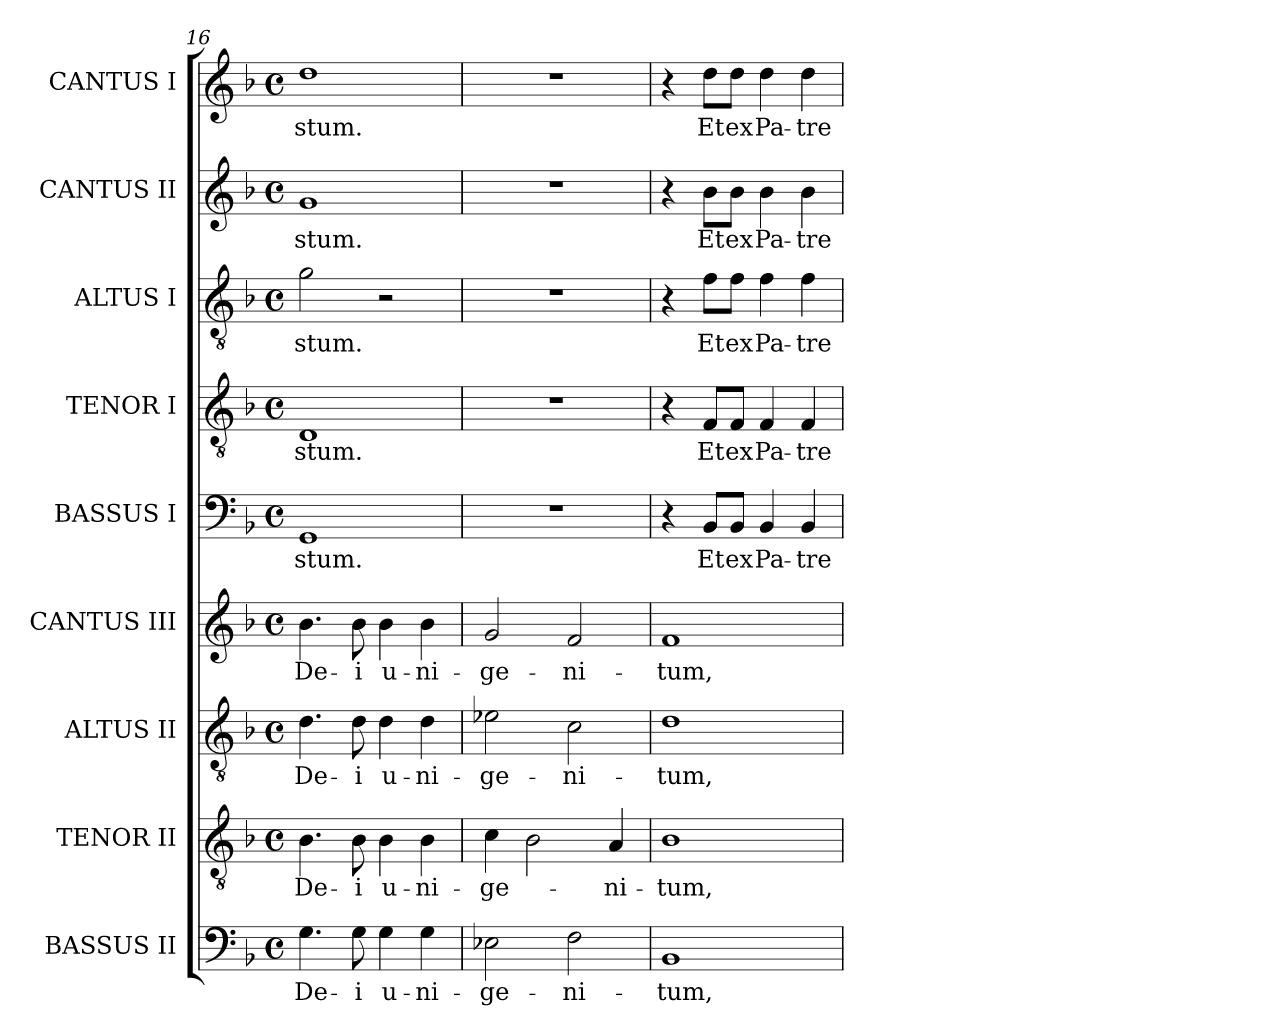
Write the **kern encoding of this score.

**kern	**text	**kern	**text	**kern	**text	**kern	**text	**kern	**text	**kern	**text	**kern	**text	**kern	**text	**kern	**text
*part9	*part9	*part8	*part8	*part7	*part7	*part6	*part6	*part5	*part5	*part4	*part4	*part3	*part3	*part2	*part2	*part1	*part1
*staff9	*staff9	*staff8	*staff8	*staff7	*staff7	*staff6	*staff6	*staff5	*staff5	*staff4	*staff4	*staff3	*staff3	*staff2	*staff2	*staff1	*staff1
*I"BASSUS II	*	*I"TENOR II	*	*I"ALTUS II	*	*I"CANTUS III	*	*I"BASSUS I	*	*I"TENOR I	*	*I"ALTUS I	*	*I"CANTUS II	*	*I"CANTUS I	*
*I'B. II	*	*I'T. II	*	*I'A. II	*	*I'C. III	*	*I'B. I	*	*I'T. I	*	*I'A. I	*	*I'C. II	*	*I'C. I	*
*clefF4	*	*clefGv2	*	*clefGv2	*	*clefG2	*	*clefF4	*	*clefGv2	*	*clefGv2	*	*clefG2	*	*clefG2	*
*	*	*ITrd7c12	*	*ITrd7c12	*	*	*	*	*	*ITrd7c12	*	*ITrd7c12	*	*	*	*	*
*k[b-]	*	*k[b-]	*	*k[b-]	*	*k[b-]	*	*k[b-]	*	*k[b-]	*	*k[b-]	*	*k[b-]	*	*k[b-]	*
*F:	*	*F:	*	*F:	*	*F:	*	*F:	*	*F:	*	*F:	*	*F:	*	*F:	*
*M4/4	*	*M4/4	*	*M4/4	*	*M4/4	*	*M4/4	*	*M4/4	*	*M4/4	*	*M4/4	*	*M4/4	*
*met(c)	*	*met(c)	*	*met(c)	*	*met(c)	*	*met(c)	*	*met(c)	*	*met(c)	*	*met(c)	*	*met(c)	*
=16	=16	=16	=16	=16	=16	=16	=16	=16	=16	=16	=16	=16	=16	=16	=16	=16	=16
!	!LO:LY:b:color=#000000	!	!	!	!	!	!	!	!	!	!	!	!	!	!	!	!
!	!	!	!LO:LY:b:color=#000000	!	!	!	!	!	!	!	!	!	!	!	!	!	!
!	!	!	!	!	!LO:LY:b:color=#000000	!	!	!	!	!	!	!	!	!	!	!	!
!	!	!	!	!	!	!	!LO:LY:b:color=#000000	!	!	!	!	!	!	!	!	!	!
!	!	!	!	!	!	!	!	!	!LO:LY:b:color=#000000	!	!	!	!	!	!	!	!
!	!	!	!	!	!	!	!	!	!	!	!LO:LY:b:color=#000000	!	!	!	!	!	!
!	!	!	!	!	!	!	!	!	!	!	!	!	!LO:LY:b:color=#000000	!	!	!	!
!	!	!	!	!	!	!	!	!	!	!	!	!	!	!	!LO:LY:b:color=#000000	!	!
!	!	!	!	!	!	!	!	!	!	!	!	!	!	!	!	!	!LO:LY:b:color=#000000
4.Gi\	De-	4.BB-i\	De-	4.Di\	De-	4.b-i\	De-	1GGi	-stum.	1DDi	-stum.	2Gi\	-stum.	1gi	-stum.	1ddi	-stum.
!	!LO:LY:b:color=#000000	!	!	!	!	!	!	!	!	!	!	!	!	!	!	!	!
!	!	!	!LO:LY:b:color=#000000	!	!	!	!	!	!	!	!	!	!	!	!	!	!
!	!	!	!	!	!LO:LY:b:color=#000000	!	!	!	!	!	!	!	!	!	!	!	!
!	!	!	!	!	!	!	!LO:LY:b:color=#000000	!	!	!	!	!	!	!	!	!	!
8Gi\	-i	8BB-i\	-i	8Di\	-i	8b-i\	-i	.	.	.	.	.	.	.	.	.	.
!	!LO:LY:b:color=#000000	!	!	!	!	!	!	!	!	!	!	!	!	!	!	!	!
!	!	!	!LO:LY:b:color=#000000	!	!	!	!	!	!	!	!	!	!	!	!	!	!
!	!	!	!	!	!LO:LY:b:color=#000000	!	!	!	!	!	!	!	!	!	!	!	!
!	!	!	!	!	!	!	!LO:LY:b:color=#000000	!	!	!	!	!	!	!	!	!	!
4Gi\	u-	4BB-i\	u-	4Di\	u-	4b-i\	u-	.	.	.	.	2r	.	.	.	.	.
!	!LO:LY:b:color=#000000	!	!	!	!	!	!	!	!	!	!	!	!	!	!	!	!
!	!	!	!LO:LY:b:color=#000000	!	!	!	!	!	!	!	!	!	!	!	!	!	!
!	!	!	!	!	!LO:LY:b:color=#000000	!	!	!	!	!	!	!	!	!	!	!	!
!	!	!	!	!	!	!	!LO:LY:b:color=#000000	!	!	!	!	!	!	!	!	!	!
4Gi\	-ni-	4BB-i\	-ni-	4Di\	-ni-	4b-i\	-ni-	.	.	.	.	.	.	.	.	.	.
=17	=17	=17	=17	=17	=17	=17	=17	=17	=17	=17	=17	=17	=17	=17	=17	=17	=17
!	!LO:LY:b:color=#000000	!	!	!	!	!	!	!	!	!	!	!	!	!	!	!	!
!	!	!	!LO:LY:b:color=#000000	!	!	!	!	!	!	!	!	!	!	!	!	!	!
!	!	!	!	!	!LO:LY:b:color=#000000	!	!	!	!	!	!	!	!	!	!	!	!
!	!	!	!	!	!	!	!LO:LY:b:color=#000000	!	!	!	!	!	!	!	!	!	!
2E-Xi\	-ge-	4Ci\	-ge-	2E-Xi\	-ge-	2gi/	-ge-	1r	.	1r	.	1r	.	1r	.	1r	.
.	.	2BB-i\	.	.	.	.	.	.	.	.	.	.	.	.	.	.	.
!	!LO:LY:b:color=#000000	!	!	!	!	!	!	!	!	!	!	!	!	!	!	!	!
!	!	!	!	!	!LO:LY:b:color=#000000	!	!	!	!	!	!	!	!	!	!	!	!
!	!	!	!	!	!	!	!LO:LY:b:color=#000000	!	!	!	!	!	!	!	!	!	!
2Fi\	-ni-	.	.	2Ci\	-ni-	2fi/	-ni-	.	.	.	.	.	.	.	.	.	.
!	!	!	!LO:LY:b:color=#000000	!	!	!	!	!	!	!	!	!	!	!	!	!	!
.	.	4AAi/	-ni-	.	.	.	.	.	.	.	.	.	.	.	.	.	.
=18	=18	=18	=18	=18	=18	=18	=18	=18	=18	=18	=18	=18	=18	=18	=18	=18	=18
!	!LO:LY:b:color=#000000	!	!	!	!	!	!	!	!	!	!	!	!	!	!	!	!
!	!	!	!LO:LY:b:color=#000000	!	!	!	!	!	!	!	!	!	!	!	!	!	!
!	!	!	!	!	!LO:LY:b:color=#000000	!	!	!	!	!	!	!	!	!	!	!	!
!	!	!	!	!	!	!	!LO:LY:b:color=#000000	!	!	!	!	!	!	!	!	!	!
1BB-i	-tum,	1BB-i	-tum,	1Di	-tum,	1fi	-tum,	4r	.	4r	.	4r	.	4r	.	4r	.
!	!	!	!	!	!	!	!	!	!LO:LY:b:color=#000000	!	!	!	!	!	!	!	!
!	!	!	!	!	!	!	!	!	!	!	!LO:LY:b:color=#000000	!	!	!	!	!	!
!	!	!	!	!	!	!	!	!	!	!	!	!	!LO:LY:b:color=#000000	!	!	!	!
!	!	!	!	!	!	!	!	!	!	!	!	!	!	!	!LO:LY:b:color=#000000	!	!
!	!	!	!	!	!	!	!	!	!	!	!	!	!	!	!	!	!LO:LY:b:color=#000000
.	.	.	.	.	.	.	.	8BB-i/L	Et	8FFi/L	Et	8Fi\L	Et	8b-i\L	Et	8ddi\L	Et
!	!	!	!	!	!	!	!	!	!LO:LY:b:color=#000000	!	!	!	!	!	!	!	!
!	!	!	!	!	!	!	!	!	!	!	!LO:LY:b:color=#000000	!	!	!	!	!	!
!	!	!	!	!	!	!	!	!	!	!	!	!	!LO:LY:b:color=#000000	!	!	!	!
!	!	!	!	!	!	!	!	!	!	!	!	!	!	!	!LO:LY:b:color=#000000	!	!
!	!	!	!	!	!	!	!	!	!	!	!	!	!	!	!	!	!LO:LY:b:color=#000000
.	.	.	.	.	.	.	.	8BB-i/J	ex	8FFi/J	ex	8Fi\J	ex	8b-i\J	ex	8ddi\J	ex
!	!	!	!	!	!	!	!	!	!LO:LY:b:color=#000000	!	!	!	!	!	!	!	!
!	!	!	!	!	!	!	!	!	!	!	!LO:LY:b:color=#000000	!	!	!	!	!	!
!	!	!	!	!	!	!	!	!	!	!	!	!	!LO:LY:b:color=#000000	!	!	!	!
!	!	!	!	!	!	!	!	!	!	!	!	!	!	!	!LO:LY:b:color=#000000	!	!
!	!	!	!	!	!	!	!	!	!	!	!	!	!	!	!	!	!LO:LY:b:color=#000000
.	.	.	.	.	.	.	.	4BB-i/	Pa-	4FFi/	Pa-	4Fi\	Pa-	4b-i\	Pa-	4ddi\	Pa-
!	!	!	!	!	!	!	!	!	!LO:LY:b:color=#000000	!	!	!	!	!	!	!	!
!	!	!	!	!	!	!	!	!	!	!	!LO:LY:b:color=#000000	!	!	!	!	!	!
!	!	!	!	!	!	!	!	!	!	!	!	!	!LO:LY:b:color=#000000	!	!	!	!
!	!	!	!	!	!	!	!	!	!	!	!	!	!	!	!LO:LY:b:color=#000000	!	!
!	!	!	!	!	!	!	!	!	!	!	!	!	!	!	!	!	!LO:LY:b:color=#000000
.	.	.	.	.	.	.	.	4BB-i/	-tre	4FFi/	-tre	4Fi\	-tre	4b-i\	-tre	4ddi\	-tre
=	=	=	=	=	=	=	=	=	=	=	=	=	=	=	=	=	=
*-	*-	*-	*-	*-	*-	*-	*-	*-	*-	*-	*-	*-	*-	*-	*-	*-	*-
